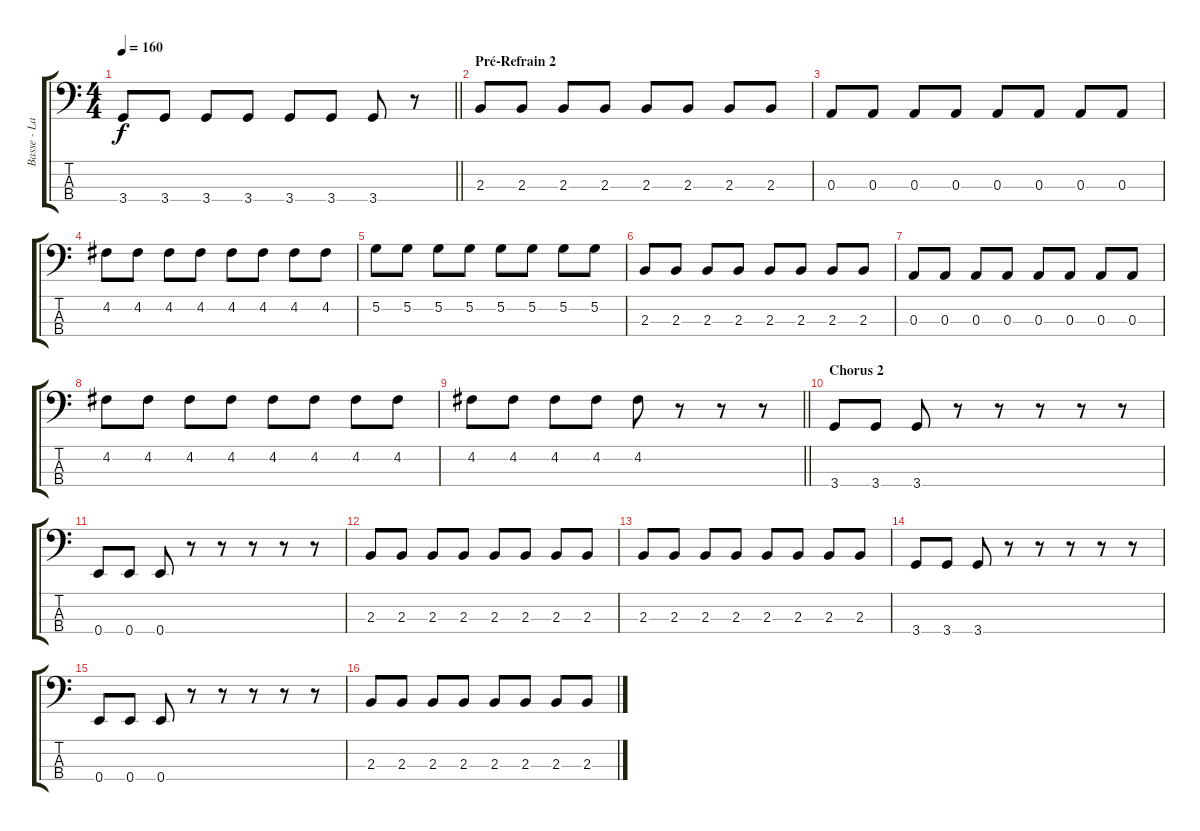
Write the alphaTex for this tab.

\track ("Basse - Lasse" "Basse - La") {instrument electricbassfinger}
\staff {score tabs}
\tuning (G2 D2 A1 E1) {hide}
\ts (4 4)
\tempo 160
\clef f4
\barLineRight lightlight
\ks c
3.4.8{dy f} 3.4.8 3.4.8 3.4.8 3.4.8 3.4.8 3.4.8 r.8 |
\section ("" "Pré-Refrain 2")
2.3.8 2.3.8 2.3.8 2.3.8 2.3.8 2.3.8 2.3.8 2.3.8 |
0.3.8 0.3.8 0.3.8 0.3.8 0.3.8 0.3.8 0.3.8 0.3.8 |
4.2.8 4.2.8 4.2.8 4.2.8 4.2.8 4.2.8 4.2.8 4.2.8 |
5.2.8 5.2.8 5.2.8 5.2.8 5.2.8 5.2.8 5.2.8 5.2.8 |
2.3.8 2.3.8 2.3.8 2.3.8 2.3.8 2.3.8 2.3.8 2.3.8 |
0.3.8 0.3.8 0.3.8 0.3.8 0.3.8 0.3.8 0.3.8 0.3.8 |
4.2.8 4.2.8 4.2.8 4.2.8 4.2.8 4.2.8 4.2.8 4.2.8 |
\barLineRight lightlight
4.2.8 4.2.8 4.2.8 4.2.8 4.2.8 r.8 r.8 r.8 |
\section ("" "Chorus 2")
3.4.8 3.4.8 3.4.8 r.8 r.8 r.8 r.8 r.8 |
0.4.8 0.4.8 0.4.8 r.8 r.8 r.8 r.8 r.8 |
2.3.8 2.3.8 2.3.8 2.3.8 2.3.8 2.3.8 2.3.8 2.3.8 |
2.3.8 2.3.8 2.3.8 2.3.8 2.3.8 2.3.8 2.3.8 2.3.8 |
3.4.8 3.4.8 3.4.8 r.8 r.8 r.8 r.8 r.8 |
0.4.8 0.4.8 0.4.8 r.8 r.8 r.8 r.8 r.8 |
2.3.8 2.3.8 2.3.8 2.3.8 2.3.8 2.3.8 2.3.8 2.3.8
